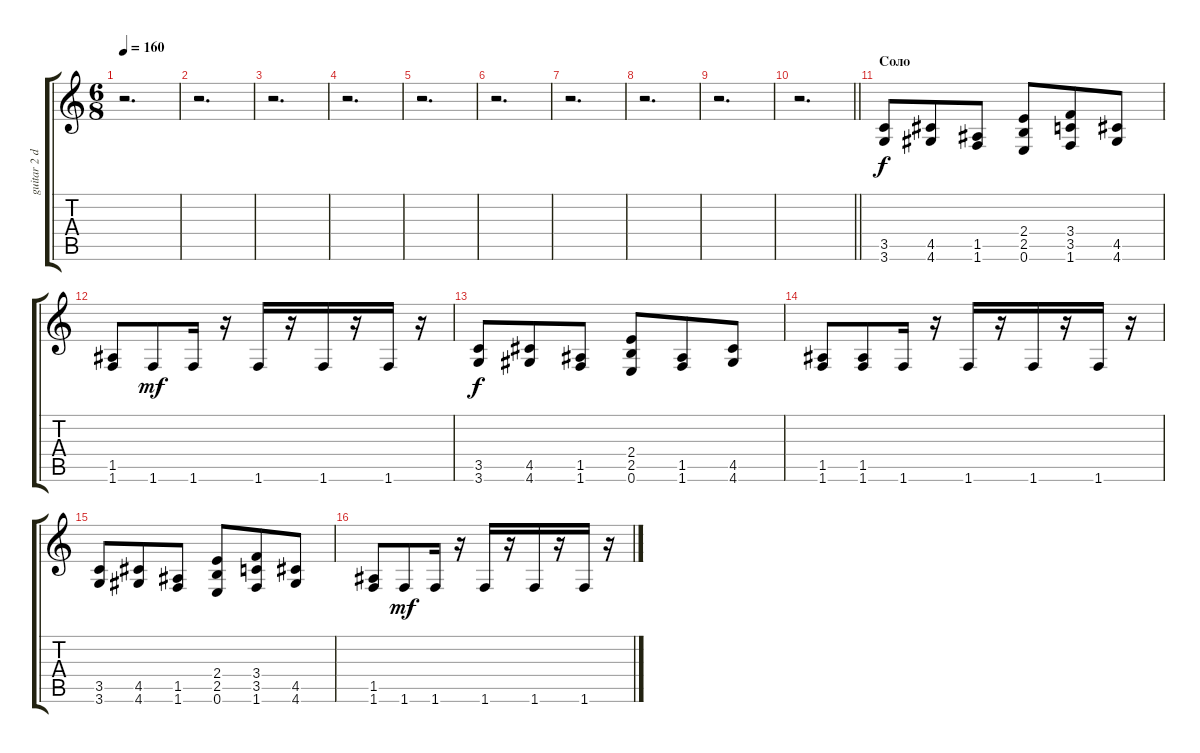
\track ("guitar 2 double" "guitar 2 d") {instrument distortionguitar}
\staff {score tabs}
\tuning (E4 B3 G3 D3 A2 E2) {hide}
\ts (6 8)
\tempo 160
\clef g2
\ks c
r.2{d dy f} |
r.2{d} |
r.2{d} |
r.2{d} |
r.2{d} |
r.2{d} |
r.2{d} |
r.2{d} |
r.2{d} |
\barLineRight lightlight
r.2{d} |
\section ("" "Соло")
(3.5 3.6).8 (4.5 4.6).8 (1.5 1.6).8 (2.4 2.5 0.6).8 (3.4 3.5 1.6).8 (4.5 4.6).8 |
(1.5 1.6).8 1.6.8{dy mf} 1.6.16 r.16 1.6.16 r.16 1.6.16 r.16 1.6.16 r.16 |
(3.5 3.6).8{dy f} (4.5 4.6).8 (1.5 1.6).8 (2.4 2.5 0.6).8 (1.5 1.6).8 (4.5 4.6).8 |
(1.5 1.6).8 (1.5 1.6).8 1.6.16 r.16 1.6.16 r.16 1.6.16 r.16 1.6.16 r.16 |
(3.5 3.6).8 (4.5 4.6).8 (1.5 1.6).8 (2.4 2.5 0.6).8 (3.4 3.5 1.6).8 (4.5 4.6).8 |
(1.5 1.6).8 1.6.8{dy mf} 1.6.16 r.16 1.6.16 r.16 1.6.16 r.16 1.6.16 r.16
